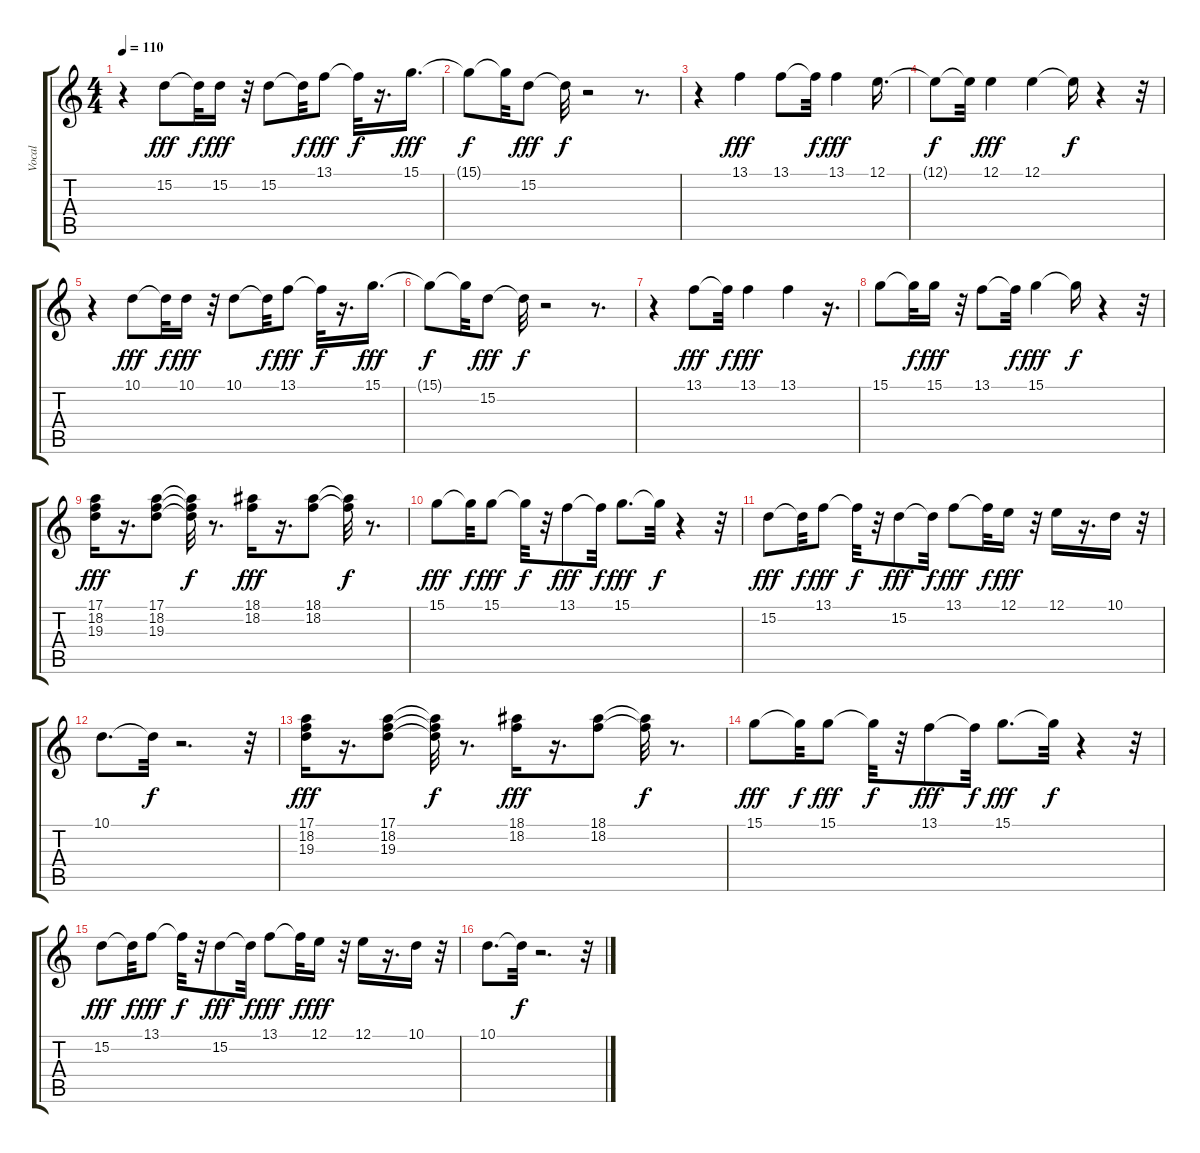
\track ("Vocal" "Vocal") {instrument choiraahs}
\staff {score tabs}
\tuning (E4 B3 G3 D3 A2 E2) {hide}
\ts (4 4)
\tempo 110
\clef g2
\ks c
r.4{dy fff} 15.2.8 15.2{t}.32{dy f} 15.2.16{dy fff} r.32 15.2.8 15.2{t}.32{dy f} 13.1.8{dy fff} 13.1{t}.32{dy f} r.16{d} 15.1.16{d dy fff} |
15.1{t}.8{dy f} 15.1{t}.32 15.2.8{dy fff} 15.2{t}.32{dy f} r.2 r.8{d} |
r.4 13.1.4{dy fff} 13.1.8 13.1{t}.32{dy f} 13.1.4{dy fff} 12.1.16{d} |
12.1{t}.8{dy f} 12.1{t}.32 12.1.4{dy fff} 12.1.4 12.1{t}.16{dy f} r.4 r.32 |
r.4 10.1.8{dy fff} 10.1{t}.32{dy f} 10.1.16{dy fff} r.32 10.1.8 10.1{t}.32{dy f} 13.1.8{dy fff} 13.1{t}.32{dy f} r.16{d} 15.1.16{d dy fff} |
15.1{t}.8{dy f} 15.1{t}.32 15.2.8{dy fff} 15.2{t}.32{dy f} r.2 r.8{d} |
r.4 13.1.8{dy fff} 13.1{t}.32{dy f} 13.1.4{dy fff} 13.1.4 r.16{d} |
15.1.8 15.1{t}.32{dy f} 15.1.16{dy fff} r.32 13.1.8 13.1{t}.32{dy f} 15.1.4{dy fff} 15.1{t}.16{dy f} r.4 r.32 |
(17.1 18.2 19.3).16{dy fff} r.16{d} (17.1 18.2 19.3).8 (17.1{t} 18.2{t} 19.3{t}).32{dy f} r.8{d} (18.1 18.2).16{dy fff} r.16{d} (18.1 18.2).8 (18.1{t} 18.2{t}).32{dy f} r.8{d} |
15.1.8{dy fff} 15.1{t}.32{dy f} 15.1.8{dy fff} 15.1{t}.32{dy f} r.32 13.1.8{dy fff} 13.1{t}.32{dy f} 15.1.8{d dy fff} 15.1{t}.32{dy f} r.4 r.32 |
15.2.8{dy fff} 15.2{t}.32{dy f} 13.1.8{dy fff} 13.1{t}.32{dy f} r.32 15.2.8{dy fff} 15.2{t}.32{dy f} 13.1.8{dy fff} 13.1{t}.32{dy f} 12.1.16{dy fff} r.32 12.1.16 r.16{d} 10.1.16 r.32 |
10.1.8{d} 10.1{t}.32{dy f} r.2{d} r.32 |
(17.1 18.2 19.3).16{dy fff} r.16{d} (17.1 18.2 19.3).8 (17.1{t} 18.2{t} 19.3{t}).32{dy f} r.8{d} (18.1 18.2).16{dy fff} r.16{d} (18.1 18.2).8 (18.1{t} 18.2{t}).32{dy f} r.8{d} |
15.1.8{dy fff} 15.1{t}.32{dy f} 15.1.8{dy fff} 15.1{t}.32{dy f} r.32 13.1.8{dy fff} 13.1{t}.32{dy f} 15.1.8{d dy fff} 15.1{t}.32{dy f} r.4 r.32 |
15.2.8{dy fff} 15.2{t}.32{dy f} 13.1.8{dy fff} 13.1{t}.32{dy f} r.32 15.2.8{dy fff} 15.2{t}.32{dy f} 13.1.8{dy fff} 13.1{t}.32{dy f} 12.1.16{dy fff} r.32 12.1.16 r.16{d} 10.1.16 r.32 |
10.1.8{d} 10.1{t}.32{dy f} r.2{d} r.32
